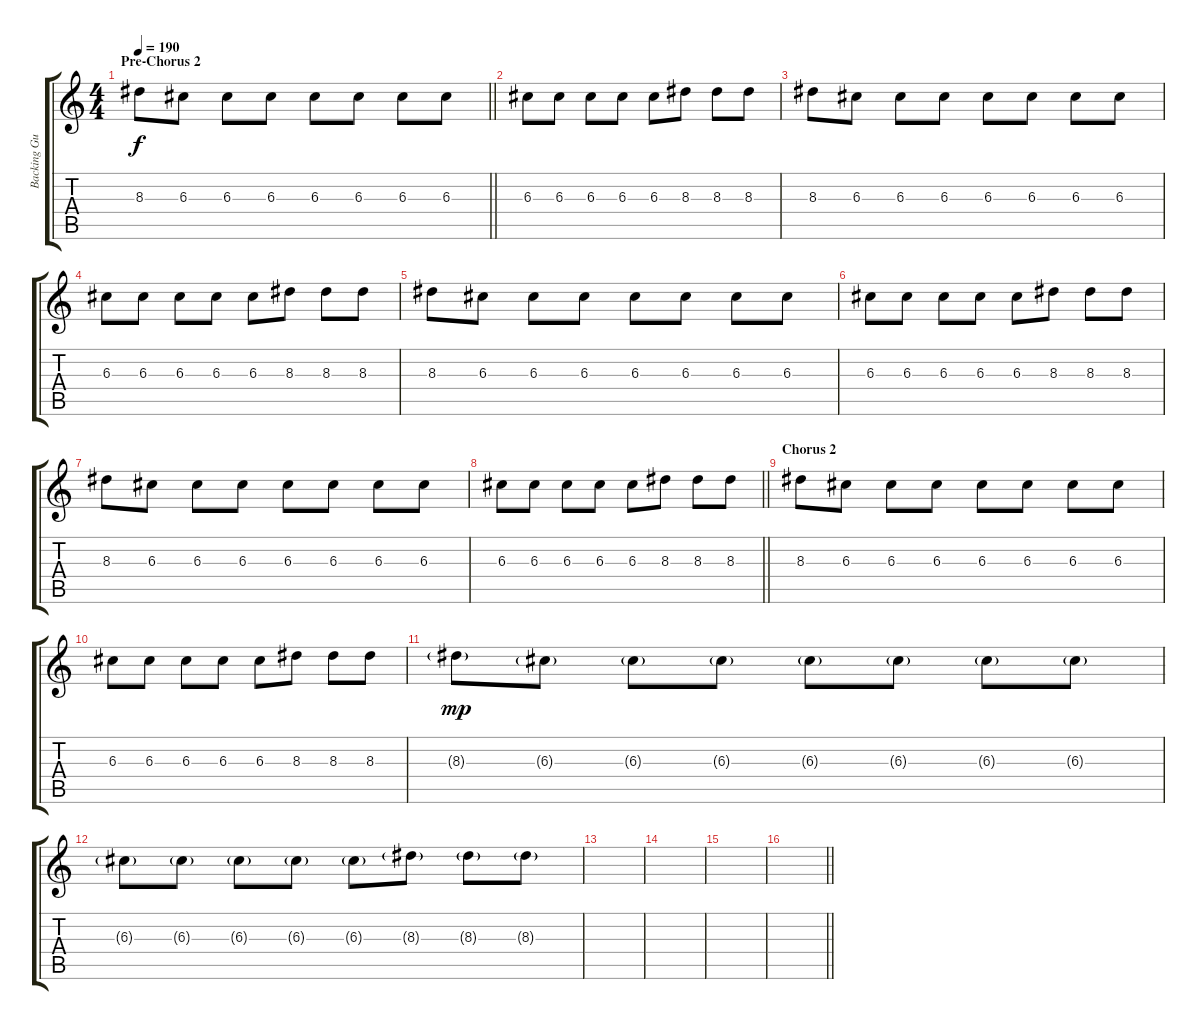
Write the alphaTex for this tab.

\track ("Backing Guitar" "Backing Gu") {instrument electricguitarmuted}
\staff {score tabs}
\tuning (E4 B3 G3 D3 A2 E2) {hide}
\ts (4 4)
\section ("" "Pre-Chorus 2")
\tempo 190
\clef g2
\barLineRight lightlight
\ks c
8.3.8{dy f} 6.3.8 6.3.8 6.3.8 6.3.8 6.3.8 6.3.8 6.3.8 |
6.3.8 6.3.8 6.3.8 6.3.8 6.3.8 8.3.8 8.3.8 8.3.8 |
8.3.8 6.3.8 6.3.8 6.3.8 6.3.8 6.3.8 6.3.8 6.3.8 |
6.3.8 6.3.8 6.3.8 6.3.8 6.3.8 8.3.8 8.3.8 8.3.8 |
8.3.8 6.3.8 6.3.8 6.3.8 6.3.8 6.3.8 6.3.8 6.3.8 |
6.3.8 6.3.8 6.3.8 6.3.8 6.3.8 8.3.8 8.3.8 8.3.8 |
8.3.8 6.3.8 6.3.8 6.3.8 6.3.8 6.3.8 6.3.8 6.3.8 |
\barLineRight lightlight
6.3.8 6.3.8 6.3.8 6.3.8 6.3.8 8.3.8 8.3.8 8.3.8 |
\section ("" "Chorus 2")
8.3.8 6.3.8 6.3.8 6.3.8 6.3.8 6.3.8 6.3.8 6.3.8 |
6.3.8 6.3.8 6.3.8 6.3.8 6.3.8 8.3.8 8.3.8 8.3.8 |
8.3{g}.8{dy mp} 6.3{g}.8 6.3{g}.8 6.3{g}.8 6.3{g}.8 6.3{g}.8 6.3{g}.8 6.3{g}.8 |
6.3{g}.8 6.3{g}.8 6.3{g}.8 6.3{g}.8 6.3{g}.8 8.3{g}.8 8.3{g}.8 8.3{g}.8 |
|
|
|
\barLineRight lightlight
